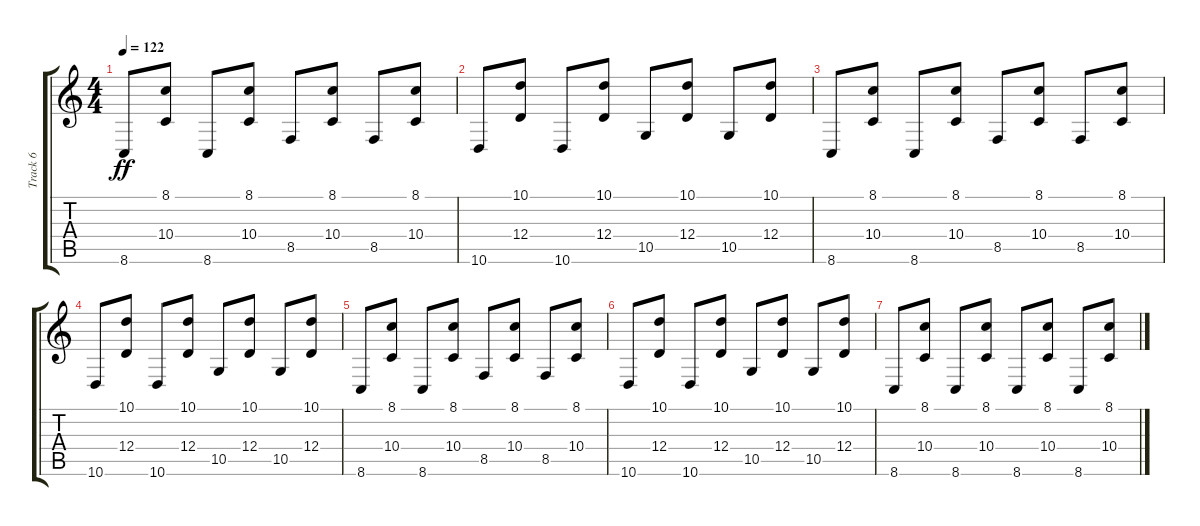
\track ("Track 6" "Track 6") {instrument brightacousticpiano}
\staff {score tabs}
\tuning (E4 B3 G3 D3 A2 E2) {hide}
\ts (4 4)
\tempo 122
\clef g2
\ks c
8.6.8{dy ff} (8.1 10.4).8 8.6.8 (8.1 10.4).8 8.5.8 (8.1 10.4).8 8.5.8 (8.1 10.4).8 |
10.6.8 (10.1 12.4).8 10.6.8 (10.1 12.4).8 10.5.8 (10.1 12.4).8 10.5.8 (10.1 12.4).8 |
8.6.8 (8.1 10.4).8 8.6.8 (8.1 10.4).8 8.5.8 (8.1 10.4).8 8.5.8 (8.1 10.4).8 |
10.6.8 (10.1 12.4).8 10.6.8 (10.1 12.4).8 10.5.8 (10.1 12.4).8 10.5.8 (10.1 12.4).8 |
8.6.8 (8.1 10.4).8 8.6.8 (8.1 10.4).8 8.5.8 (8.1 10.4).8 8.5.8 (8.1 10.4).8 |
10.6.8 (10.1 12.4).8 10.6.8 (10.1 12.4).8 10.5.8 (10.1 12.4).8 10.5.8 (10.1 12.4).8 |
8.6.8 (8.1 10.4).8 8.6.8 (8.1 10.4).8 8.6.8 (8.1 10.4).8 8.6.8 (8.1 10.4).8
